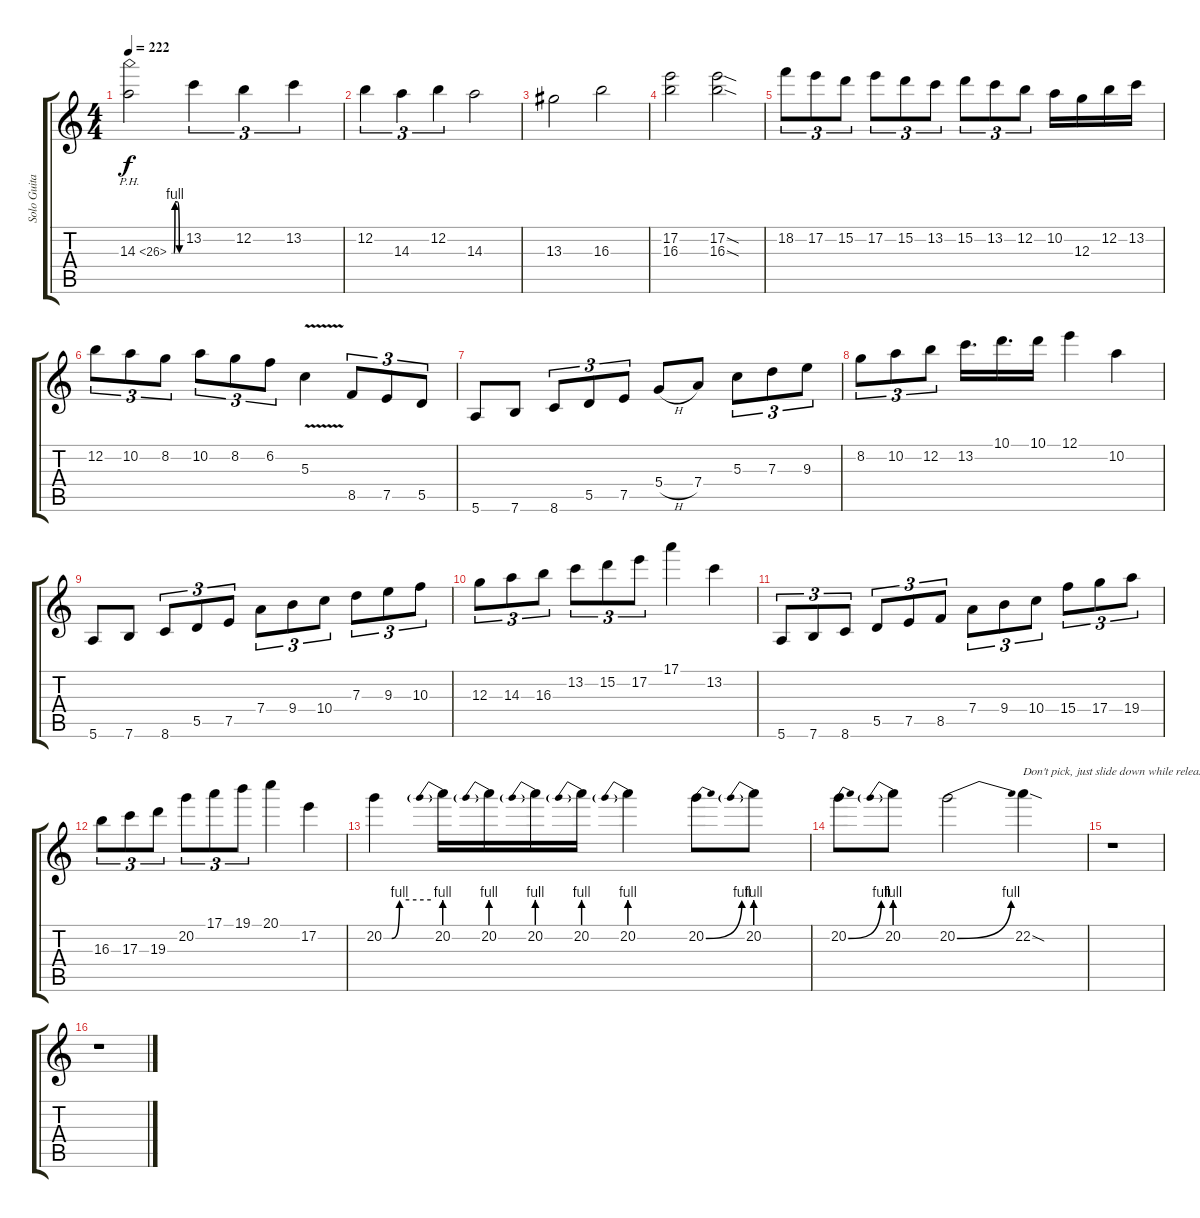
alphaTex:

\track ("Solo Guitar" "Solo Guita") {instrument distortionguitar}
\staff {score tabs}
\tuning (E4 B3 G3 D3 A2 E2) {hide}
\ts (4 4)
\tempo 222
\clef g2
\ks c
14.3{be (custom 0 0 15 0 20 4 35 4 45 0 60 0) ph 12}.2{dy f} 13.2.4{tu (3 2)} 12.2.4{tu (3 2)} 13.2.4{tu (3 2)} |
12.2.4{tu (3 2)} 14.3.4{tu (3 2)} 12.2.4{tu (3 2)} 14.3.2 |
13.3.2 16.3.2 |
(17.2 16.3).2 (17.2{sod} 16.3{sod}).2 |
18.2.8{tu (3 2)} 17.2.8{tu (3 2)} 15.2.8{tu (3 2)} 17.2.8{tu (3 2)} 15.2.8{tu (3 2)} 13.2.8{tu (3 2)} 15.2.8{tu (3 2)} 13.2.8{tu (3 2)} 12.2.8{tu (3 2)} 10.2.16 12.3.16 12.2.16 13.2.16 |
12.2.8{tu (3 2)} 10.2.8{tu (3 2)} 8.2.8{tu (3 2)} 10.2.8{tu (3 2)} 8.2.8{tu (3 2)} 6.2.8{tu (3 2)} 5.3{v}.4 8.5.8{tu (3 2)} 7.5.8{tu (3 2)} 5.5.8{tu (3 2)} |
5.6.8 7.6.8 8.6.8{tu (3 2)} 5.5.8{tu (3 2)} 7.5.8{tu (3 2)} 5.4{h}.8 7.4.8 5.3.8{tu (3 2)} 7.3.8{tu (3 2)} 9.3.8{tu (3 2)} |
8.2.8{tu (3 2)} 10.2.8{tu (3 2)} 12.2.8{tu (3 2)} 13.2.16{d} 10.1.16{d} 10.1.16 12.1.4 10.2.4 |
5.6.8 7.6.8 8.6.8{tu (3 2)} 5.5.8{tu (3 2)} 7.5.8{tu (3 2)} 7.4.8{tu (3 2)} 9.4.8{tu (3 2)} 10.4.8{tu (3 2)} 7.3.8{tu (3 2)} 9.3.8{tu (3 2)} 10.3.8{tu (3 2)} |
12.3.8{tu (3 2)} 14.3.8{tu (3 2)} 16.3.8{tu (3 2)} 13.2.8{tu (3 2)} 15.2.8{tu (3 2)} 17.2.8{tu (3 2)} 17.1.4 13.2.4 |
5.6.8{tu (3 2)} 7.6.8{tu (3 2)} 8.6.8{tu (3 2)} 5.5.8{tu (3 2)} 7.5.8{tu (3 2)} 8.5.8{tu (3 2)} 7.4.8{tu (3 2)} 9.4.8{tu (3 2)} 10.4.8{tu (3 2)} 15.4.8{tu (3 2)} 17.4.8{tu (3 2)} 19.4.8{tu (3 2)} |
16.3.8{tu (3 2)} 17.3.8{tu (3 2)} 19.3.8{tu (3 2)} 20.2.8{tu (3 2)} 17.1.8{tu (3 2)} 19.1.8{tu (3 2)} 20.1.4 17.2.4 |
20.2{be (custom 0 0 10 0 20 4 60 4)}.4 20.2{be (prebend 0 4 60 4)}.16 20.2{be (prebend 0 4 60 4)}.16 20.2{be (prebend 0 4 60 4)}.16 20.2{be (prebend 0 4 60 4)}.16 20.2{be (prebend 0 4 60 4)}.4 20.2{be (bend 0 0 60 4)}.8 20.2{be (prebend 0 4 60 4)}.8 |
20.2{be (bend 0 0 60 4)}.8 20.2{be (prebend 0 4 60 4)}.8 20.2{be (bend 0 0 60 4)}.2 22.2{sod}.4{txt "Don't pick, just slide down while releasing!"} |
r.1 |
r.1
